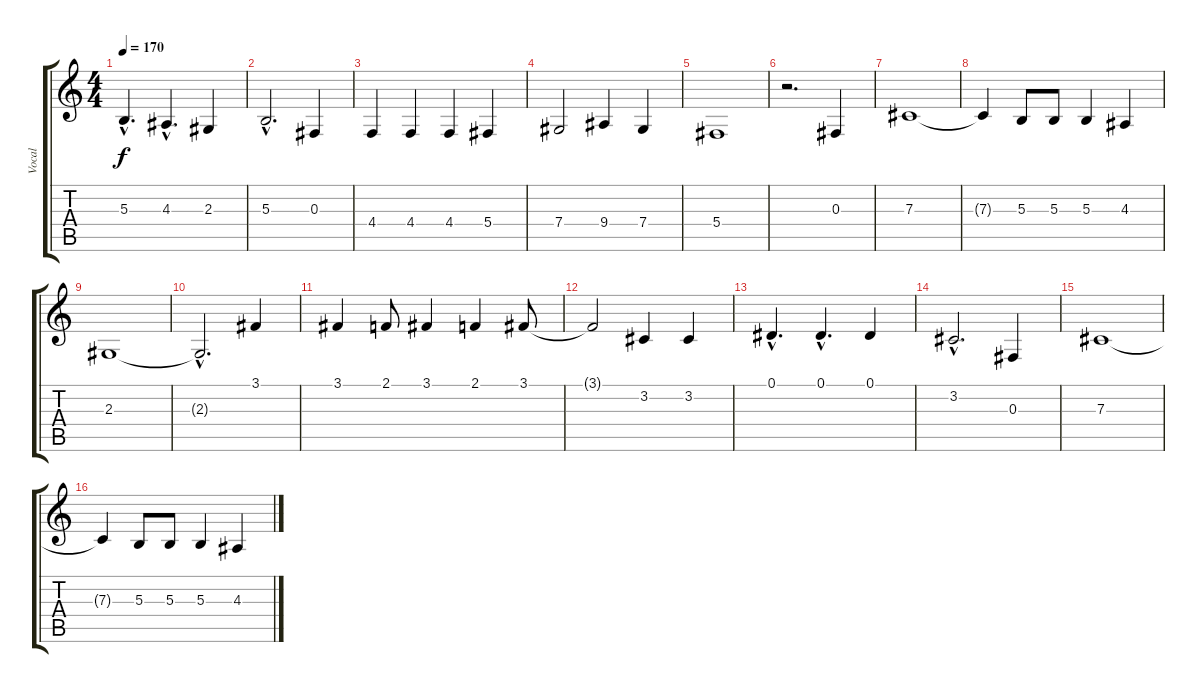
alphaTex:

\track ("Vocal" "Vocal") {instrument violin}
\staff {score tabs}
\tuning (Eb4 Bb3 Gb3 Db3 Ab2 Eb2) {hide}
\ts (4 4)
\tempo 170
\clef g2
\ks c
5.3{hac}.4{d dy f} 4.3{hac}.4{d} 2.3.4 |
5.3{hac}.2{d} 0.3.4 |
4.4.4 4.4.4 4.4.4 5.4.4 |
7.4.2 9.4.4 7.4.4 |
5.4.1 |
r.2{d} 0.3.4 |
7.3.1 |
7.3{t}.4 5.3.8 5.3.8 5.3.4 4.3.4 |
2.3.1 |
2.3{hac t}.2{d} 3.1.4 |
3.1.4 2.1.8 3.1.4 2.1.4 3.1.8 |
3.1{t}.2 3.2.4 3.2.4 |
0.1{hac}.4{d} 0.1{hac}.4{d} 0.1.4 |
3.2{hac}.2{d} 0.3.4 |
7.3.1 |
7.3{t}.4 5.3.8 5.3.8 5.3.4 4.3.4
